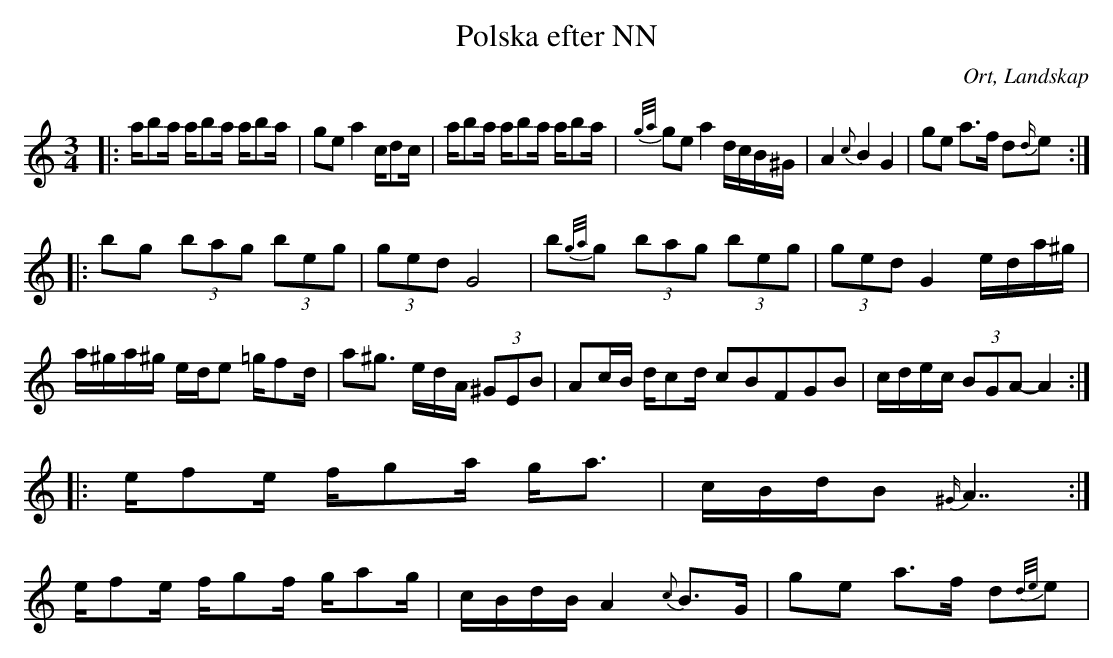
X:1
T:Polska efter NN
O:Ort, Landskap
M:3/4
L:1/8
K:C
|: a/ba/ a/ba/ a/ba/|ge a2 c/dc/| a/ba/ a/ba/ a/ba/ | {g/a/}ge a2 d/c/B/^G/| A2 {c}B2 G2 | ge a>f d{d/}e:|
|:bg (3bag (3beg| (3ged G4 |b{g/a/}g (3bag (3beg| (3ged G2 e/d/a/^g/| a/^g/a/^g/ e/d/e =g/fd/ |a^g3/2 /e/d/A/ (3^GEB| Ac/B/ d/cd/ c2/5B2/5F2/5G2/5B2/5|  c/d/e/c/ (3BGA-A2 :|
|:e/fe/ f/ga/ g/a3/2 |c/B/d/B {^G/}A7/2:|
e/fe/ f/gf/ g/ag/ |c/B/d/B/ A2 {c}B>G|ge a>f d{d/e/}e|
